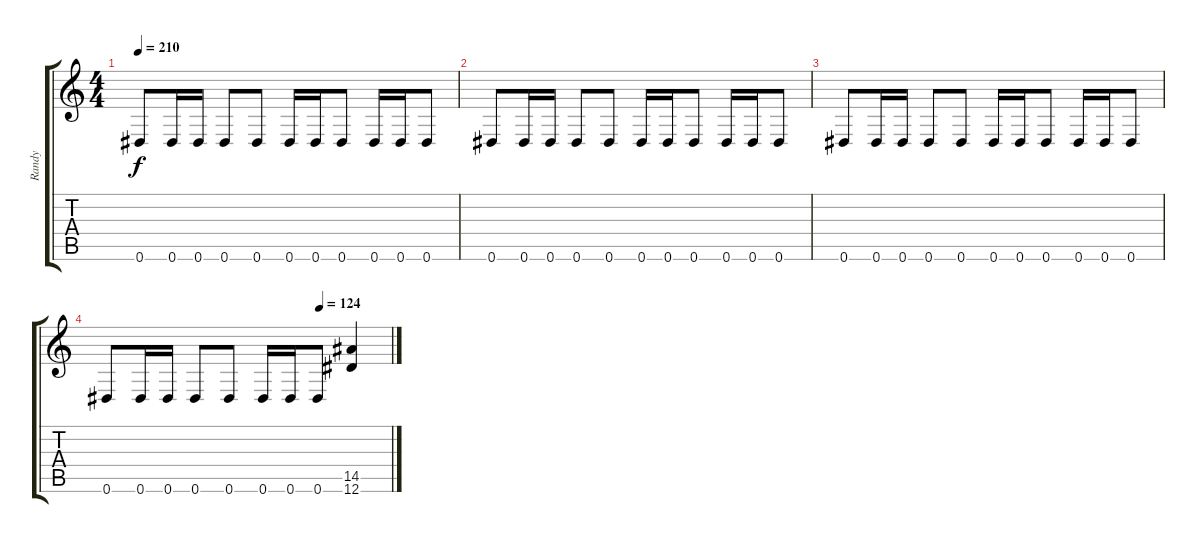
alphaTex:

\track ("Randy" "Randy") {instrument distortionguitar}
\staff {score tabs}
\tuning (Eb4 Bb3 Gb3 Db3 Ab2 Eb2) {hide}
\ts (4 4)
\tempo 210
\clef g2
\ks c
0.6.8{dy f} 0.6.16 0.6.16 0.6.8 0.6.8 0.6.16 0.6.16 0.6.8 0.6.16 0.6.16 0.6.8 |
0.6.8 0.6.16 0.6.16 0.6.8 0.6.8 0.6.16 0.6.16 0.6.8 0.6.16 0.6.16 0.6.8 |
0.6.8 0.6.16 0.6.16 0.6.8 0.6.8 0.6.16 0.6.16 0.6.8 0.6.16 0.6.16 0.6.8 |
\tempo (124 0.75)
0.6.8 0.6.16 0.6.16 0.6.8 0.6.8 0.6.16 0.6.16 0.6.8 (14.5 12.6).4
